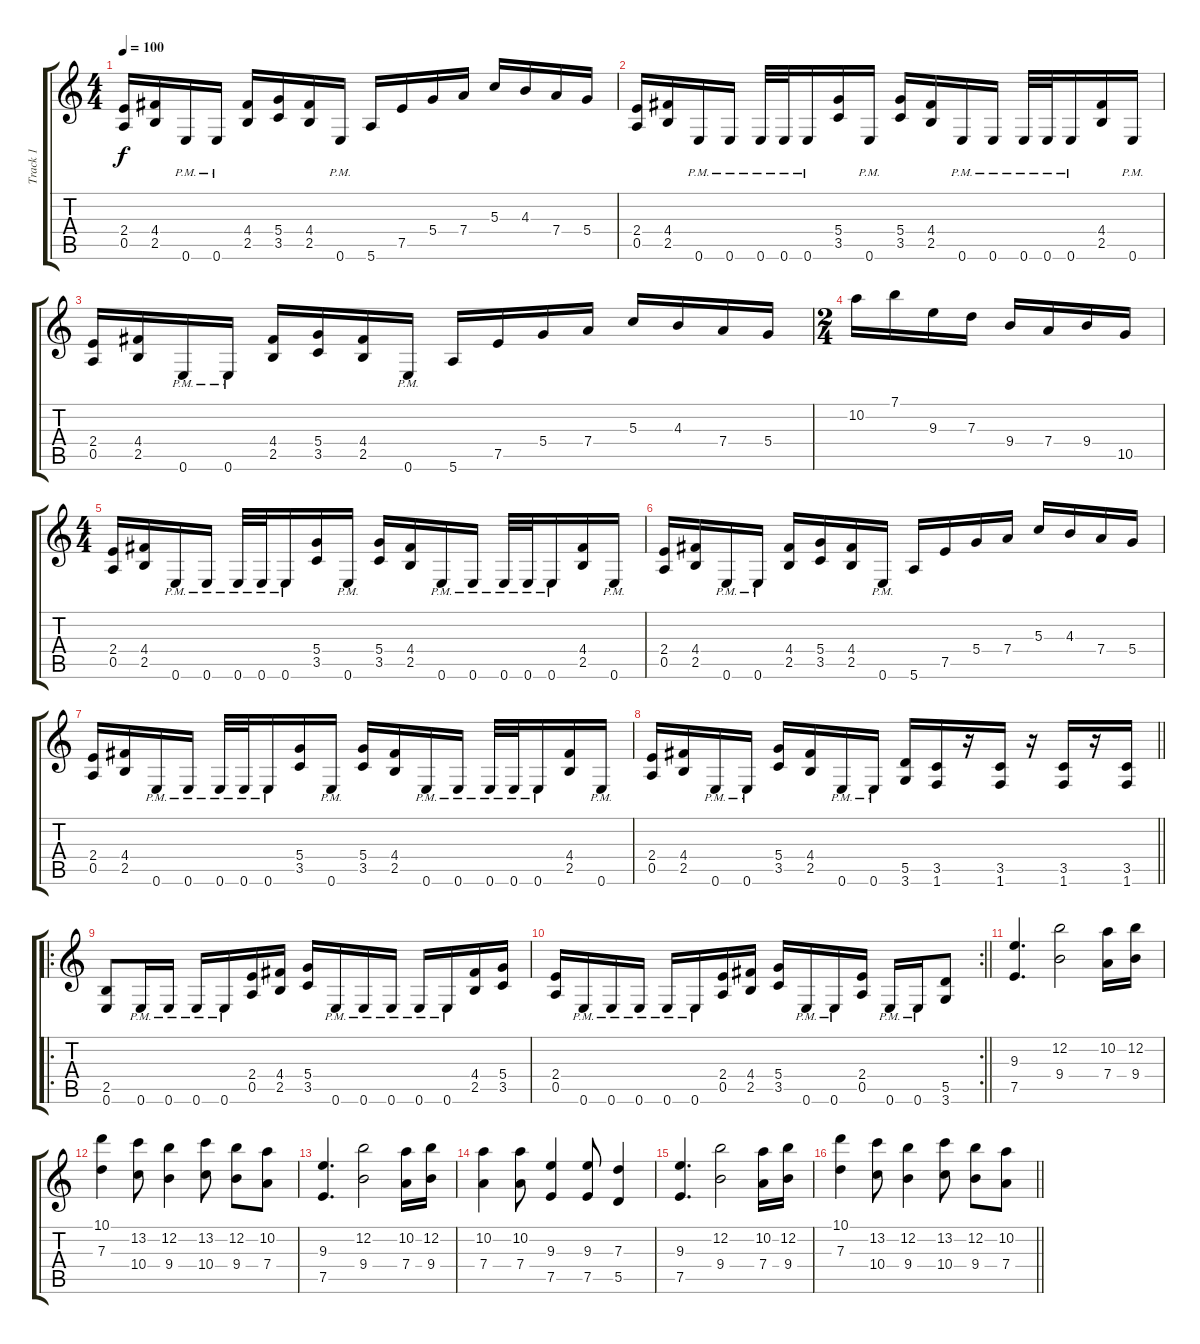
\track ("Track 1" "Track 1") {instrument distortionguitar}
\staff {score tabs}
\tuning (E4 B3 G3 D3 A2 E2) {hide}
\ts (4 4)
\tempo 100
\clef g2
\ks c
(2.4 0.5).16{dy f} (4.4 2.5).16 0.6{pm}.16 0.6{pm}.16 (4.4 2.5).16 (5.4 3.5).16 (4.4 2.5).16 0.6{pm}.16 5.6.16 7.5.16 5.4.16 7.4.16 5.3.16 4.3.16 7.4.16 5.4.16 |
(2.4 0.5).16 (4.4 2.5).16 0.6{pm}.16 0.6{pm}.16 0.6{pm}.32 0.6{pm}.32 0.6{pm}.16 (5.4 3.5).16 0.6{pm}.16 (5.4 3.5).16 (4.4 2.5).16 0.6{pm}.16 0.6{pm}.16 0.6{pm}.32 0.6{pm}.32 0.6{pm}.16 (4.4 2.5).16 0.6{pm}.16 |
(2.4 0.5).16 (4.4 2.5).16 0.6{pm}.16 0.6{pm}.16 (4.4 2.5).16 (5.4 3.5).16 (4.4 2.5).16 0.6{pm}.16 5.6.16 7.5.16 5.4.16 7.4.16 5.3.16 4.3.16 7.4.16 5.4.16 |
\ts (2 4)
10.2.16 7.1.16 9.3.16 7.3.16 9.4.16 7.4.16 9.4.16 10.5.16 |
\ts (4 4)
(2.4 0.5).16 (4.4 2.5).16 0.6{pm}.16 0.6{pm}.16 0.6{pm}.32 0.6{pm}.32 0.6{pm}.16 (5.4 3.5).16 0.6{pm}.16 (5.4 3.5).16 (4.4 2.5).16 0.6{pm}.16 0.6{pm}.16 0.6{pm}.32 0.6{pm}.32 0.6{pm}.16 (4.4 2.5).16 0.6{pm}.16 |
(2.4 0.5).16 (4.4 2.5).16 0.6{pm}.16 0.6{pm}.16 (4.4 2.5).16 (5.4 3.5).16 (4.4 2.5).16 0.6{pm}.16 5.6.16 7.5.16 5.4.16 7.4.16 5.3.16 4.3.16 7.4.16 5.4.16 |
(2.4 0.5).16 (4.4 2.5).16 0.6{pm}.16 0.6{pm}.16 0.6{pm}.32 0.6{pm}.32 0.6{pm}.16 (5.4 3.5).16 0.6{pm}.16 (5.4 3.5).16 (4.4 2.5).16 0.6{pm}.16 0.6{pm}.16 0.6{pm}.32 0.6{pm}.32 0.6{pm}.16 (4.4 2.5).16 0.6{pm}.16 |
\barLineRight lightlight
(2.4 0.5).16 (4.4 2.5).16 0.6{pm}.16 0.6{pm}.16 (5.4 3.5).16 (4.4 2.5).16 0.6{pm}.16 0.6{pm}.16 (5.5 3.6).16 (3.5 1.6).16 r.16 (3.5 1.6).16 r.16 (3.5 1.6).16 r.16 (3.5 1.6).16 |
\ro
\section ("" "")
(2.5 0.6).8 0.6{pm}.16 0.6{pm}.16 0.6{pm}.16 0.6{pm}.16 (2.4 0.5).16 (4.4 2.5).16 (5.4 3.5).16 0.6{pm}.16 0.6{pm}.16 0.6{pm}.16 0.6{pm}.16 0.6{pm}.16 (4.4 2.5).16 (5.4 3.5).16 |
\rc 2
\barLineRight lightlight
(2.4 0.5).16 0.6{pm}.16 0.6{pm}.16 0.6{pm}.16 0.6{pm}.16 0.6{pm}.16 (2.4 0.5).16 (4.4 2.5).16 (5.4 3.5).16 0.6{pm}.16 0.6{pm}.16 (2.4 0.5).16 0.6{pm}.16 0.6{pm}.16 (5.5 3.6).8 |
\section ("" "")
(9.3 7.5).4{d} (12.2 9.4).2 (10.2 7.4).16 (12.2 9.4).16 |
(10.1 7.3).4 (13.2 10.4).8 (12.2 9.4).4 (13.2 10.4).8 (12.2 9.4).8 (10.2 7.4).8 |
(9.3 7.5).4{d} (12.2 9.4).2 (10.2 7.4).16 (12.2 9.4).16 |
(10.2 7.4).4 (10.2 7.4).8 (9.3 7.5).4 (9.3 7.5).8 (7.3 5.5).4 |
(9.3 7.5).4{d} (12.2 9.4).2 (10.2 7.4).16 (12.2 9.4).16 |
\barLineRight lightlight
(10.1 7.3).4 (13.2 10.4).8 (12.2 9.4).4 (13.2 10.4).8 (12.2 9.4).8 (10.2 7.4).8
